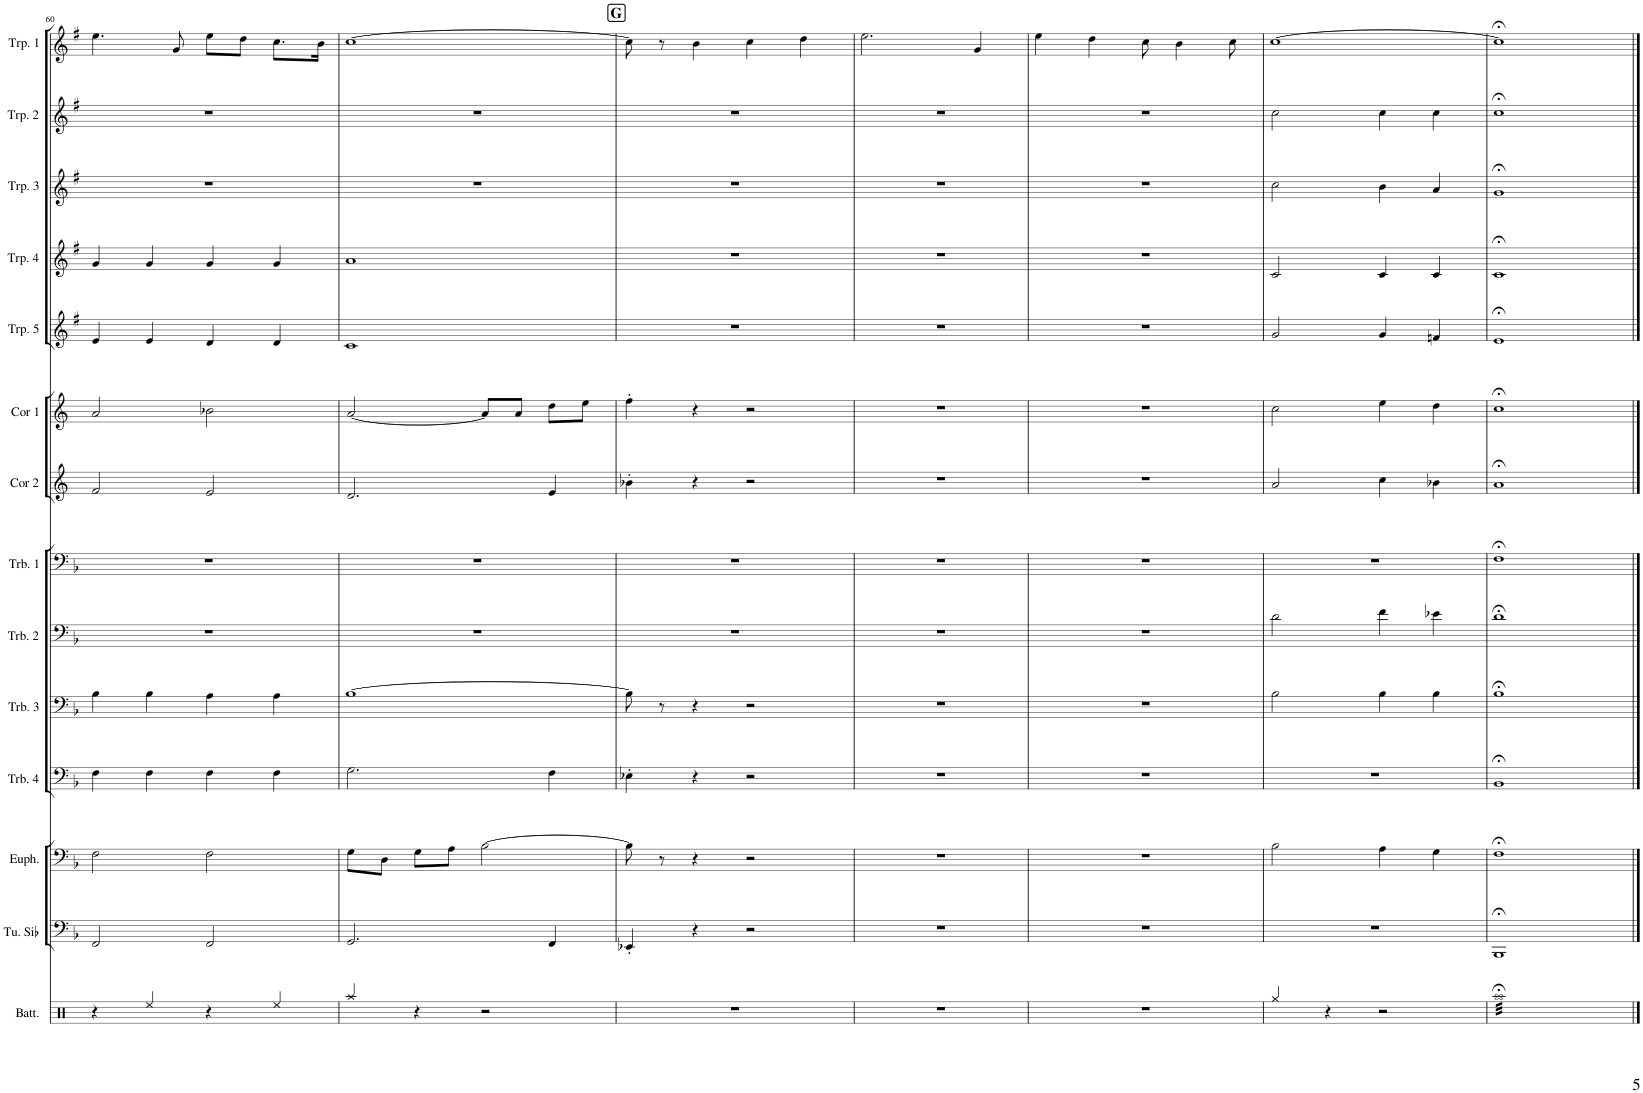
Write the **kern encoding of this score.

**kern	**kern	**kern	**kern	**kern	**kern	**kern	**kern	**kern	**kern	**kern	**kern	**kern	**kern
*part14	*part13	*part12	*part11	*part10	*part9	*part8	*part7	*part6	*part5	*part4	*part3	*part2	*part1
*staff14	*staff13	*staff12	*staff11	*staff10	*staff9	*staff8	*staff7	*staff6	*staff5	*staff4	*staff3	*staff2	*staff1
*I"Batterie	*I"Tuba en Sib	*I"Euphonium	*I"Trombone 4	*I"Trombone 3	*I"Trombone 2	*I"Trombone 1	*I"Cor 2	*I"Cor 1	*I"Trompette 5	*I"Trompette 4	*I"Trompette 3	*I"Trompette 2	*I"Trompette 1
*I'Batt.	*I'Tu. Sib	*I'Euph.	*I'Trb. 4	*I'Trb. 3	*I'Trb. 2	*I'Trb. 1	*I'Cor 2	*I'Cor 1	*I'Trp. 5	*I'Trp. 4	*I'Trp. 3	*I'Trp. 2	*I'Trp. 1
!!LO:PB:g=z
*clefX	*clefF4	*clefF4	*clefF4	*clefF4	*clefF4	*clefF4	*clefG2	*clefG2	*clefG2	*clefG2	*clefG2	*clefG2	*clefG2
*	*	*	*	*	*	*	*Trd4c7	*Trd4c7	*Trd1c2	*Trd1c2	*Trd1c2	*Trd1c2	*Trd1c2
*k[]	*k[b-]	*k[b-]	*k[b-]	*k[b-]	*k[b-]	*k[b-]	*k[]	*k[]	*k[f#]	*k[f#]	*k[f#]	*k[f#]	*k[f#]
*M4/4	*M4/4	*M4/4	*M4/4	*M4/4	*M4/4	*M4/4	*M4/4	*M4/4	*M4/4	*M4/4	*M4/4	*M4/4	*M4/4
=60	=60	=60	=60	=60	=60	=60	=60	=60	=60	=60	=60	=60	=60
4r	2FF/	2F\	4F\	4B-\	1r	1r	2f/	2a/	4e/	4g/	1r	1r	4.ee\
4Ree/	.	.	4F\	4B-\	.	.	.	.	4e/	4g/	.	.	.
.	.	.	.	.	.	.	.	.	.	.	.	.	8g/
4r	2FF/	2F\	4F\	4A\	.	.	2e/	2b-X\	4d/	4g/	.	.	8ee\L
.	.	.	.	.	.	.	.	.	.	.	.	.	8dd\J
4Ree/	.	.	4F\	4A\	.	.	.	.	4d/	4g/	.	.	8.cc\L
.	.	.	.	.	.	.	.	.	.	.	.	.	16b\Jk
=61	=61	=61	=61	=61	=61	=61	=61	=61	=61	=61	=61	=61	=61
4Raa/	2.GG/	8G\L	2.G\	[1B-	1r	1r	2.d/	[2a/	1c	1a	1r	1r	[1cc
.	.	8D\J	.	.	.	.	.	.	.	.	.	.	.
4r	.	8G\L	.	.	.	.	.	.	.	.	.	.	.
.	.	8A\J	.	.	.	.	.	.	.	.	.	.	.
2r	.	[2B-\	.	.	.	.	.	8a/L]	.	.	.	.	.
.	.	.	.	.	.	.	.	8a/J	.	.	.	.	.
.	4FF/	.	4F\	.	.	.	4e/	8dd\L	.	.	.	.	.
.	.	.	.	.	.	.	.	8ee\J	.	.	.	.	.
!!LO:REH:place=s1:a:B:cj:fs=14:t=G
=62	=62	=62	=62	=62	=62	=62	=62	=62	=62	=62	=62	=62	=62
1r	4EE-X'/	8B-\]	4E-X'\	8B-\]	1r	1r	4b-X'\	4ff'\	1r	1r	1r	1r	8cc\]
.	.	8r	.	8r	.	.	.	.	.	.	.	.	8r
.	4r	4r	4r	4r	.	.	4r	4r	.	.	.	.	4b\
.	2r	2r	2r	2r	.	.	2r	2r	.	.	.	.	4cc\
.	.	.	.	.	.	.	.	.	.	.	.	.	4dd\
=63	=63	=63	=63	=63	=63	=63	=63	=63	=63	=63	=63	=63	=63
1r	1r	1r	1r	1r	1r	1r	1r	1r	1r	1r	1r	1r	2.ee\
.	.	.	.	.	.	.	.	.	.	.	.	.	4g/
=64	=64	=64	=64	=64	=64	=64	=64	=64	=64	=64	=64	=64	=64
1r	1r	1r	1r	1r	1r	1r	1r	1r	1r	1r	1r	1r	4ee\
.	.	.	.	.	.	.	.	.	.	.	.	.	4dd\
.	.	.	.	.	.	.	.	.	.	.	.	.	8cc\
.	.	.	.	.	.	.	.	.	.	.	.	.	4b\
.	.	.	.	.	.	.	.	.	.	.	.	.	8cc\
=65	=65	=65	=65	=65	=65	=65	=65	=65	=65	=65	=65	=65	=65
4Rgg/	1r	2B-\	1r	2B-\	2d\	1r	2a/	2cc\	2g/	2c/	2cc\	2cc\	[1cc
4r	.	.	.	.	.	.	.	.	.	.	.	.	.
2r	.	4A\	.	4B-\	4f\	.	4cc\	4ee\	4g/	4c/	4b\	4cc\	.
.	.	4G\	.	4B-\	4e-X\	.	4b-X\	4dd\	4fn/	4c/	4a/	4cc\	.
=66	=66	=66	=66	=66	=66	=66	=66	=66	=66	=66	=66	=66	=66
*tremolo	*	*	*	*	*	*	*	*	*	*	*	*	*
32Raa;<LLL	1BBB-;<	1F;<	1BB-;<	1B-;<	1d;<	1F;<	1a;<	1cc;<	1e;<	1c;<	1g;<	1cc;<	1cc;<]
32Raa;<	.	.	.	.	.	.	.	.	.	.	.	.	.
32Raa;<	.	.	.	.	.	.	.	.	.	.	.	.	.
32Raa;<	.	.	.	.	.	.	.	.	.	.	.	.	.
32Raa;<	.	.	.	.	.	.	.	.	.	.	.	.	.
32Raa;<	.	.	.	.	.	.	.	.	.	.	.	.	.
32Raa;<	.	.	.	.	.	.	.	.	.	.	.	.	.
32Raa;<	.	.	.	.	.	.	.	.	.	.	.	.	.
32Raa;<	.	.	.	.	.	.	.	.	.	.	.	.	.
32Raa;<	.	.	.	.	.	.	.	.	.	.	.	.	.
32Raa;<	.	.	.	.	.	.	.	.	.	.	.	.	.
32Raa;<	.	.	.	.	.	.	.	.	.	.	.	.	.
32Raa;<	.	.	.	.	.	.	.	.	.	.	.	.	.
32Raa;<	.	.	.	.	.	.	.	.	.	.	.	.	.
32Raa;<	.	.	.	.	.	.	.	.	.	.	.	.	.
32Raa;<	.	.	.	.	.	.	.	.	.	.	.	.	.
32Raa;<	.	.	.	.	.	.	.	.	.	.	.	.	.
32Raa;<	.	.	.	.	.	.	.	.	.	.	.	.	.
32Raa;<	.	.	.	.	.	.	.	.	.	.	.	.	.
32Raa;<	.	.	.	.	.	.	.	.	.	.	.	.	.
32Raa;<	.	.	.	.	.	.	.	.	.	.	.	.	.
32Raa;<	.	.	.	.	.	.	.	.	.	.	.	.	.
32Raa;<	.	.	.	.	.	.	.	.	.	.	.	.	.
32Raa;<	.	.	.	.	.	.	.	.	.	.	.	.	.
32Raa;<	.	.	.	.	.	.	.	.	.	.	.	.	.
32Raa;<	.	.	.	.	.	.	.	.	.	.	.	.	.
32Raa;<	.	.	.	.	.	.	.	.	.	.	.	.	.
32Raa;<	.	.	.	.	.	.	.	.	.	.	.	.	.
32Raa;<	.	.	.	.	.	.	.	.	.	.	.	.	.
32Raa;<	.	.	.	.	.	.	.	.	.	.	.	.	.
32Raa;<	.	.	.	.	.	.	.	.	.	.	.	.	.
32Raa;<JJJ	.	.	.	.	.	.	.	.	.	.	.	.	.
*Xtremolo	*	*	*	*	*	*	*	*	*	*	*	*	*
==	==	==	==	==	==	==	==	==	==	==	==	==	==
*-	*-	*-	*-	*-	*-	*-	*-	*-	*-	*-	*-	*-	*-
